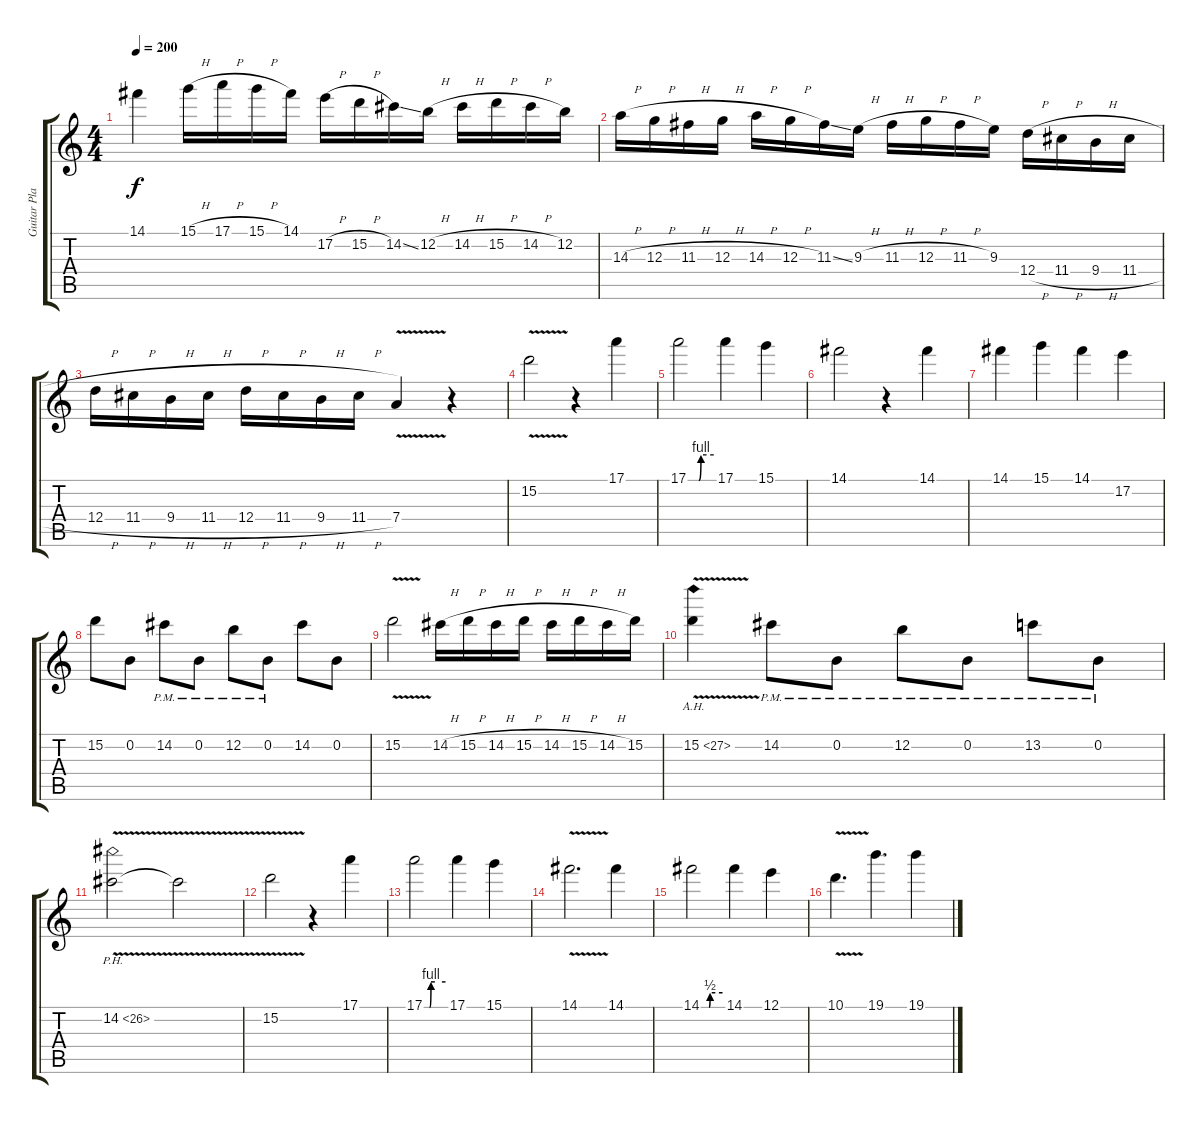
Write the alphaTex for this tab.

\track ("Guitar Player" "Guitar Pla") {instrument distortionguitar}
\staff {score tabs}
\tuning (E4 B3 G3 D3 A2 E2) {hide}
\ts (4 4)
\tempo 200
\clef g2
\ks c
14.1.4{dy f} 15.1{h}.16 17.1{h}.16 15.1{h}.16 14.1.16 17.2{h}.16 15.2{h}.16 14.2{ss}.16 12.2{h}.16 14.2{h}.16 15.2{h}.16 14.2{h}.16 12.2.16 |
14.3{h}.16 12.3{h}.16 11.3{h}.16 12.3{h}.16 14.3{h}.16 12.3{h}.16 11.3{ss}.16 9.3{h}.16 11.3{h}.16 12.3{h}.16 11.3{h}.16 9.3.16 12.4{h}.16 11.4{h}.16 9.4{h}.16 11.4{h}.16 |
12.4{h}.16 11.4{h}.16 9.4{h}.16 11.4{h}.16 12.4{h}.16 11.4{h}.16 9.4{h}.16 11.4{h}.16 7.4{v}.4 r.4 |
15.2{v}.2 r.4 17.1.4 |
17.1{be (custom 0 0 25 0 30 4 60 4)}.2 17.1.4 15.1.4 |
14.1.2 r.4 14.1.4 |
14.1.4 15.1.4 14.1.4 17.2.4 |
15.2.8 0.2.8 14.2{pm}.8 0.2{pm}.8 12.2{pm}.8 0.2{pm}.8 14.2.8 0.2.8 |
15.2{v}.2 14.2{h}.16 15.2{h}.16 14.2{h}.16 15.2{h}.16 14.2{h}.16 15.2{h}.16 14.2{h}.16 15.2.16 |
15.2{ah 12 v}.4 14.2{pm}.8 0.2{pm}.8 12.2{pm}.8 0.2{pm}.8 13.2{pm}.8 0.2{pm}.8 |
14.2{ph 12 v}.2 14.2{t}.2 |
15.2{v}.2 r.4 17.1.4 |
17.1{be (custom 0 0 15 0 19 4 30 4 60 4)}.2 17.1.4 15.1.4 |
14.1{v}.2{d} 14.1.4 |
14.1{be (custom 0 0 22 0 25 2 60 2)}.2 14.1.4 12.1.4 |
10.1{v}.4{d} 19.1.4{d} 19.1.4
